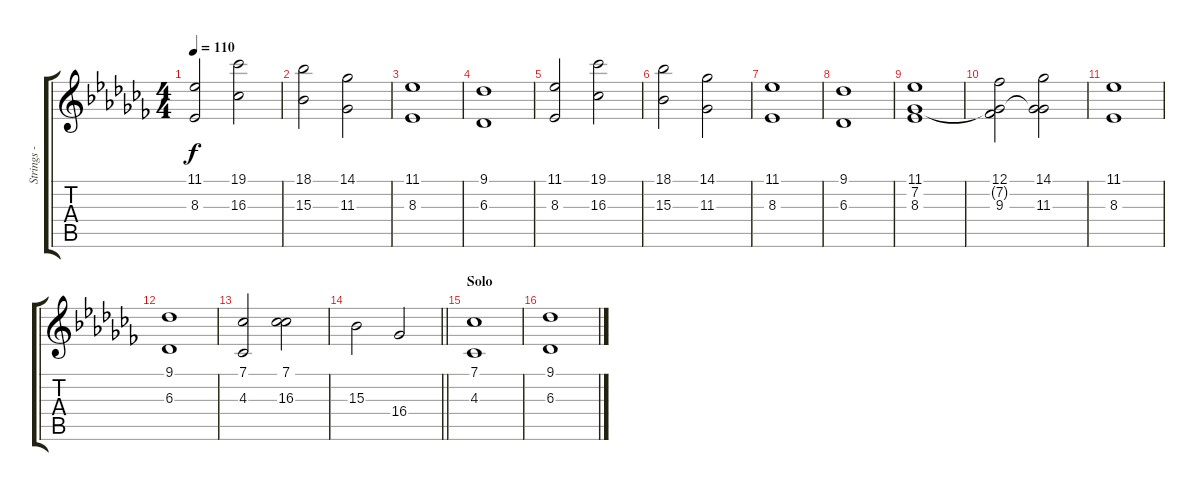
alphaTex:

\track ("Strings - Arranged by David Campbell, Mi" "Strings - ") {instrument stringensemble1}
\staff {score tabs}
\tuning (E4 B3 G3 D3 A2 E2) {hide}
\ts (4 4)
\tempo 110
\clef g2
\ks abminor
(11.1 8.3).2{dy f} (19.1 16.3).2 |
(18.1 15.3).2 (14.1 11.3).2 |
(11.1 8.3).1 |
(9.1 6.3).1 |
(11.1 8.3).2 (19.1 16.3).2 |
(18.1 15.3).2 (14.1 11.3).2 |
(11.1 8.3).1 |
(9.1 6.3).1 |
(11.1 7.2 8.3).1 |
(12.1 7.2{t} 9.3).2 (14.1 7.2{t} 11.3).2 |
(11.1 8.3).1 |
(9.1 6.3).1 |
(7.1 4.3).2 (7.1 16.3).2 |
\barLineRight lightlight
15.3.2 16.4.2 |
\section ("" "Solo")
(7.1 4.3).1{volume 12} |
(9.1 6.3).1
